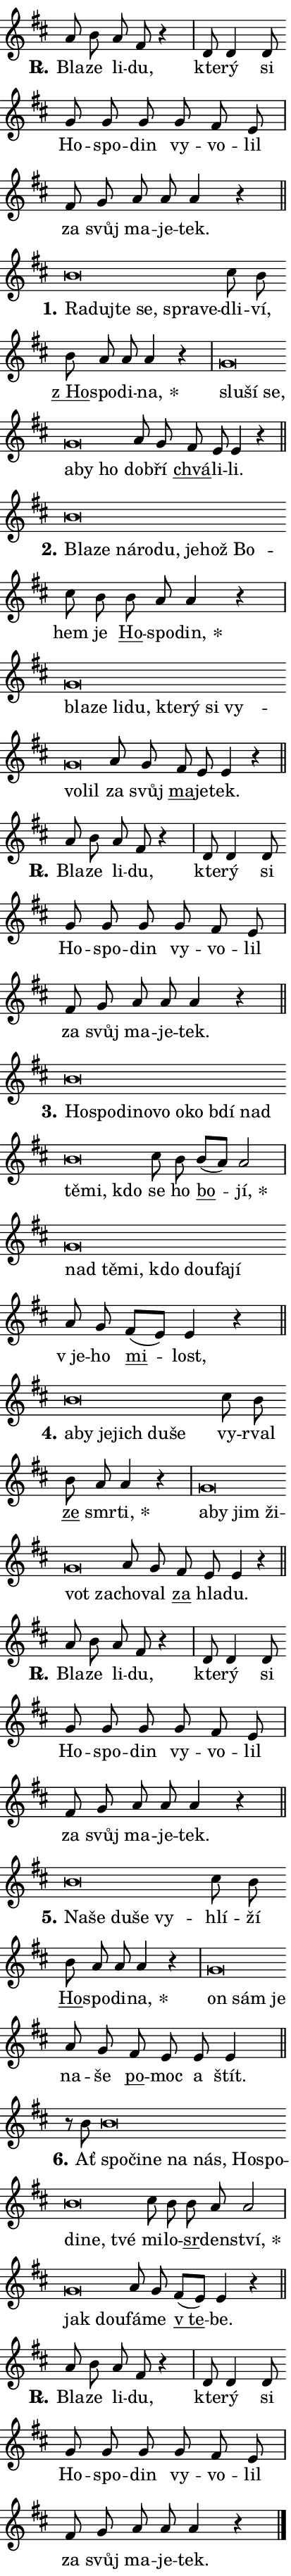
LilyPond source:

\version "2.24.0"
\header { tagline = "" }
\paper {
  indent = 0\cm
  top-margin = 0\cm
  right-margin = 0.13\cm % to fit lyric hyphens
  bottom-margin = 0\cm
  left-margin = 0\cm
  paper-width = 7\cm
  page-breaking = #ly:one-page-breaking
  system-system-spacing.basic-distance = #11
  score-system-spacing.basic-distance = #11
  ragged-last = ##f
}


%% Author: Thomas Morley
%% https://lists.gnu.org/archive/html/lilypond-user/2020-05/msg00002.html
#(define (line-position grob)
"Returns position of @var[grob} in current system:
   @code{'start}, if at first time-step
   @code{'end}, if at last time-step
   @code{'middle} otherwise
"
  (let* ((col (ly:item-get-column grob))
         (ln (ly:grob-object col 'left-neighbor))
         (rn (ly:grob-object col 'right-neighbor))
         (col-to-check-left (if (ly:grob? ln) ln col))
         (col-to-check-right (if (ly:grob? rn) rn col))
         (break-dir-left
           (and
             (ly:grob-property col-to-check-left 'non-musical #f)
             (ly:item-break-dir col-to-check-left)))
         (break-dir-right
           (and
             (ly:grob-property col-to-check-right 'non-musical #f)
             (ly:item-break-dir col-to-check-right))))
        (cond ((eqv? 1 break-dir-left) 'start)
              ((eqv? -1 break-dir-right) 'end)
              (else 'middle))))

#(define (tranparent-at-line-position vctor)
  (lambda (grob)
  "Relying on @code{line-position} select the relevant enry from @var{vctor}.
Used to determine transparency,"
    (case (line-position grob)
      ((end) (not (vector-ref vctor 0)))
      ((middle) (not (vector-ref vctor 1)))
      ((start) (not (vector-ref vctor 2))))))

noteHeadBreakVisibility =
#(define-music-function (break-visibility)(vector?)
"Makes @code{NoteHead}s transparent relying on @var{break-visibility}"
#{
  \override NoteHead.transparent =
    #(tranparent-at-line-position break-visibility)
#})

#(define delete-ledgers-for-transparent-note-heads
  (lambda (grob)
    "Reads whether a @code{NoteHead} is transparent.
If so this @code{NoteHead} is removed from @code{'note-heads} from
@var{grob}, which is supposed to be @code{LedgerLineSpanner}.
As a result ledgers are not printed for this @code{NoteHead}"
    (let* ((nhds-array (ly:grob-object grob 'note-heads))
           (nhds-list
             (if (ly:grob-array? nhds-array)
                 (ly:grob-array->list nhds-array)
                 '()))
           ;; Relies on the transparent-property being done before
           ;; Staff.LedgerLineSpanner.after-line-breaking is executed.
           ;; This is fragile ...
           (to-keep
             (remove
               (lambda (nhd)
                 (ly:grob-property nhd 'transparent #f))
               nhds-list)))
      ;; TODO find a better method to iterate over grob-arrays, similiar
      ;; to filter/remove etc for lists
      ;; For now rebuilt from scratch
      (set! (ly:grob-object grob 'note-heads)  '())
      (for-each
        (lambda (nhd)
          (ly:pointer-group-interface::add-grob grob 'note-heads nhd))
        to-keep))))

squashNotes = {
  \override NoteHead.X-extent = #'(-0.2 . 0.2)
  \override NoteHead.Y-extent = #'(-0.75 . 0)
  \override NoteHead.stencil =
    #(lambda (grob)
       (let ((pos (ly:grob-property grob 'staff-position)))
         (begin
           (if (< pos -7) (display "ERROR: Lower brevis then expected\n") (display ""))
           (if (<= pos -6) ly:text-interface::print ly:note-head::print))))
}
unSquashNotes = {
  \revert NoteHead.X-extent
  \revert NoteHead.Y-extent
  \revert NoteHead.stencil
}

hideNotes = \noteHeadBreakVisibility #begin-of-line-visible
unHideNotes = \noteHeadBreakVisibility #all-visible

% work-around for resetting accidentals
% https://lilypond.org/doc/v2.23/Documentation/notation/displaying-rhythms#unmetered-music
cadenzaMeasure = {
  \cadenzaOff
  \partial 1024 s1024
  \cadenzaOn
}

#(define-markup-command (accent layout props text) (markup?)
  "Underline accented syllable"
  (interpret-markup layout props
    #{\markup \override #'(offset . 4.3) \underline { #text }#}))

responsum = \markup \concat {
  "R" \hspace #-1.05 \path #0.1 #'((moveto 0 0.07) (lineto 0.9 0.8)) \hspace #0.05 "."
}

spaceSize = #0.6828661417322834 % exact space size for TeX Gyre Schola

\layout {
  \context {
    \Staff
    \remove "Time_signature_engraver"
    \override LedgerLineSpanner.after-line-breaking = #delete-ledgers-for-transparent-note-heads
  }
  \context {
    \Lyrics {
      \override LyricSpace.minimum-distance = \spaceSize
      \override LyricText.font-name = #"TeX Gyre Schola"
      \override LyricText.font-size = 1
      \override StanzaNumber.font-name = #"TeX Gyre Schola Bold"
      \override StanzaNumber.font-size = 1
    }
  }
  \context {
    \Score 
    \override NoteHead.text =
      #(lambda (grob) 
        (let ((pos (ly:grob-property grob 'staff-position)))
          #{\markup {
            \combine
              \halign #-0.55 \raise #(if (= pos -6) 0 0.5) \override #'(thickness . 2) \draw-line #'(3.2 . 0)
              \musicglyph "noteheads.sM1"
          }#}))
  }
}

% magnetic-lyrics.ily
%
%   written by
%     Jean Abou Samra <jean@abou-samra.fr>
%     Werner Lemberg <wl@gnu.org>
%
%   adapted by
%     Jiri Hon <jiri.hon@gmail.com>
%
% Version 2022-Apr-15

% https://www.mail-archive.com/lilypond-user@gnu.org/msg149350.html

#(define (Left_hyphen_pointer_engraver context)
   "Collect syllable-hyphen-syllable occurrences in lyrics and store
them in properties.  This engraver only looks to the left.  For
example, if the lyrics input is @code{foo -- bar}, it does the
following.

@itemize @bullet
@item
Set the @code{text} property of the @code{LyricHyphen} grob between
@q{foo} and @q{bar} to @code{foo}.

@item
Set the @code{left-hyphen} property of the @code{LyricText} grob with
text @q{foo} to the @code{LyricHyphen} grob between @q{foo} and
@q{bar}.
@end itemize

Use this auxiliary engraver in combination with the
@code{lyric-@/text::@/apply-@/magnetic-@/offset!} hook."
   (let ((hyphen #f)
         (text #f))
     (make-engraver
      (acknowledgers
       ((lyric-syllable-interface engraver grob source-engraver)
        (set! text grob)))
      (end-acknowledgers
       ((lyric-hyphen-interface engraver grob source-engraver)
        ;(when (not (grob::has-interface grob 'lyric-space-interface))
          (set! hyphen grob)));)
      ((stop-translation-timestep engraver)
       (when (and text hyphen)
         (ly:grob-set-object! text 'left-hyphen hyphen))
       (set! text #f)
       (set! hyphen #f)))))

#(define (lyric-text::apply-magnetic-offset! grob)
   "If the space between two syllables is less than the value in
property @code{LyricText@/.details@/.squash-threshold}, move the right
syllable to the left so that it gets concatenated with the left
syllable.

Use this function as a hook for
@code{LyricText@/.after-@/line-@/breaking} if the
@code{Left_@/hyphen_@/pointer_@/engraver} is active."
   (let ((hyphen (ly:grob-object grob 'left-hyphen #f)))
     (when hyphen
       (let ((left-text (ly:spanner-bound hyphen LEFT)))
         (when (grob::has-interface left-text 'lyric-syllable-interface)
           (let* ((common (ly:grob-common-refpoint grob left-text X))
                  (this-x-ext (ly:grob-extent grob common X))
                  (left-x-ext
                   (begin
                     ;; Trigger magnetism for left-text.
                     (ly:grob-property left-text 'after-line-breaking)
                     (ly:grob-extent left-text common X)))
                  ;; `delta` is the gap width between two syllables.
                  (delta (- (interval-start this-x-ext)
                            (interval-end left-x-ext)))
                  (details (ly:grob-property grob 'details))
                  (threshold (assoc-get 'squash-threshold details 0.2)))
             (when (< delta threshold)
               (let* (;; We have to manipulate the input text so that
                      ;; ligatures crossing syllable boundaries are not
                      ;; disabled.  For languages based on the Latin
                      ;; script this is essentially a beautification.
                      ;; However, for non-Western scripts it can be a
                      ;; necessity.
                      (lt (ly:grob-property left-text 'text))
                      (rt (ly:grob-property grob 'text))
                      (is-space (grob::has-interface hyphen 'lyric-space-interface))
                      (space (if is-space " " ""))
                      (extra-delta (if is-space spaceSize 0))
                      ;; Append new syllable.
                      (ltrt-space (if (and (string? lt) (string? rt))
                                (string-append lt space rt)
                                (make-concat-markup (list lt space rt))))
                      ;; Right-align `ltrt` to the right side.
                      (ltrt-space-markup (grob-interpret-markup
                               grob
                               (make-translate-markup
                                (cons (interval-length this-x-ext) 0)
                                (make-right-align-markup ltrt-space)))))
                 (begin
                   ;; Don't print `left-text`.
                   (ly:grob-set-property! left-text 'stencil #f)
                   ;; Set text and stencil (which holds all collected
                   ;; syllables so far) and shift it to the left.
                   (ly:grob-set-property! grob 'text ltrt-space)
                   (ly:grob-set-property! grob 'stencil ltrt-space-markup)
                   (ly:grob-translate-axis! grob (- (- delta extra-delta)) X))))))))))


#(define (lyric-hyphen::displace-bounds-first grob)
   ;; Make very sure this callback isn't triggered too early.
   (let ((left (ly:spanner-bound grob LEFT))
         (right (ly:spanner-bound grob RIGHT)))
     (ly:grob-property left 'after-line-breaking)
     (ly:grob-property right 'after-line-breaking)
     (ly:lyric-hyphen::print grob)))

squashThreshold = #0.4

\layout {
  \context {
    \Lyrics
    \consists #Left_hyphen_pointer_engraver
    \override LyricText.after-line-breaking =
      #lyric-text::apply-magnetic-offset!
    \override LyricHyphen.stencil = #lyric-hyphen::displace-bounds-first
    \override LyricText.details.squash-threshold = \squashThreshold
    \override LyricHyphen.minimum-distance = 0
    \override LyricHyphen.minimum-length = \squashThreshold
  }
}

squashText = \override LyricText.details.squash-threshold = 9999
unSquashText = \override LyricText.details.squash-threshold = \squashThreshold

leftText = \override LyricText.self-alignment-X = #LEFT
unLeftText = \revert LyricText.self-alignment-X

starOffset = #(lambda (grob) 
                (let ((x_offset (ly:self-alignment-interface::aligned-on-x-parent grob)))
                  (if (= x_offset 0) 0 (+ x_offset 1.2))))

star = #(define-music-function (syllable)(string?)
"Append star separator at the end of a syllable"
#{
  \once \override LyricText.X-offset = #starOffset
  \lyricmode { \markup {
    #syllable
    \override #'((font-name . "TeX Gyre Schola Bold")) \hspace #0.2 \lower #0.65 \larger "*"
  } }
#})

starAccent = #(define-music-function (syllable)(string?)
"Append star separator at the end of a syllable and make accent"
#{
  \once \override LyricText.X-offset = #starOffset
  \lyricmode { \markup {
    \accent #syllable
    \override #'((font-name . "TeX Gyre Schola Bold")) \hspace #0.2 \lower #0.65 \larger "*"
  } }
#})

breath = #(define-music-function (syllable)(string?)
"Append breathing indicator at the end of a syllable"
#{
  \lyricmode { \markup { #syllable "+" } }
#})

optionalBreath = #(define-music-function (syllable)(string?)
"Append optional breathing indicator at the end of a syllable"
#{
  \lyricmode { \markup { #syllable "(+)" } }
#})


\score {
    <<
        \new Voice = "melody" { \cadenzaOn \key d \major \relative { a'8 b a fis r4 \cadenzaMeasure \bar "|" d8 d4 d8 \bar "" g g g \bar "" g fis e \cadenzaMeasure \bar "|" fis g a a a4 r \cadenzaMeasure \bar "||" \break } }
        \new Lyrics \lyricsto "melody" { \lyricmode { \set stanza = \responsum
Bla -- ze li -- du, kte -- rý si Ho -- spo -- din vy -- vo -- lil za svůj ma -- je -- tek. } }
    >>
    \layout {}
}

\score {
    <<
        \new Voice = "melody" { \cadenzaOn \key d \major \relative { \squashNotes b'\breve*1/16 \hideNotes \breve*1/16 \bar "" \breve*1/16 \bar "" \breve*1/16 \bar "" \breve*1/16 \breve*1/16 \bar "" \unHideNotes \unSquashNotes cis8 b \bar "" b a a a4 r \cadenzaMeasure \bar "|" \squashNotes g\breve*1/16 \hideNotes \breve*1/16 \bar "" \breve*1/16 \bar "" \breve*1/16 \bar "" \breve*1/16 \breve*1/16 \bar "" \unHideNotes \unSquashNotes a8 g \bar "" fis e e4 r \cadenzaMeasure \bar "||" \break } }
        \new Lyrics \lyricsto "melody" { \lyricmode { \set stanza = "1."
\leftText Ra -- \squashText duj -- te se, spra -- ve -- \unLeftText \unSquashText dli -- ví, \markup \accent "z Ho" -- spo -- di -- \star na, \leftText slu -- \squashText ší se, a -- by ho \unLeftText \unSquashText dob -- ří \markup \accent chvá -- li -- li. } }
    >>
    \layout {}
}

\score {
    <<
        \new Voice = "melody" { \cadenzaOn \key d \major \relative { \squashNotes b'\breve*1/16 \hideNotes \breve*1/16 \bar "" \breve*1/16 \bar "" \breve*1/16 \bar "" \breve*1/16 \bar "" \breve*1/16 \bar "" \breve*1/16 \breve*1/16 \bar "" \unHideNotes \unSquashNotes cis8 b \bar "" b a a4 r \cadenzaMeasure \bar "|" \squashNotes g\breve*1/16 \hideNotes \breve*1/16 \bar "" \breve*1/16 \bar "" \breve*1/16 \bar "" \breve*1/16 \bar "" \breve*1/16 \bar "" \breve*1/16 \bar "" \breve*1/16 \bar "" \breve*1/16 \breve*1/16 \bar "" \unHideNotes \unSquashNotes a8 g \bar "" fis e e4 r \cadenzaMeasure \bar "||" \break } }
        \new Lyrics \lyricsto "melody" { \lyricmode { \set stanza = "2."
\leftText Bla -- \squashText ze ná -- ro -- du, je -- hož Bo -- \unLeftText \unSquashText hem je \markup \accent Ho -- spo -- \star din, \leftText bla -- \squashText ze li -- du, kte -- rý si vy -- vo -- lil \unLeftText \unSquashText za svůj \markup \accent ma -- je -- tek. } }
    >>
    \layout {}
}

\score {
    <<
        \new Voice = "melody" { \cadenzaOn \key d \major \relative { a'8 b a fis r4 \cadenzaMeasure \bar "|" d8 d4 d8 \bar "" g g g \bar "" g fis e \cadenzaMeasure \bar "|" fis g a a a4 r \cadenzaMeasure \bar "||" \break } }
        \new Lyrics \lyricsto "melody" { \lyricmode { \set stanza = \responsum
Bla -- ze li -- du, kte -- rý si Ho -- spo -- din vy -- vo -- lil za svůj ma -- je -- tek. } }
    >>
    \layout {}
}

\score {
    <<
        \new Voice = "melody" { \cadenzaOn \key d \major \relative { \squashNotes b'\breve*1/16 \hideNotes \breve*1/16 \bar "" \breve*1/16 \bar "" \breve*1/16 \bar "" \breve*1/16 \bar "" \breve*1/16 \bar "" \breve*1/16 \bar "" \breve*1/16 \bar "" \breve*1/16 \bar "" \breve*1/16 \bar "" \breve*1/16 \breve*1/16 \bar "" \unHideNotes \unSquashNotes cis8 b \bar "" b[( a)] a2 \cadenzaMeasure \bar "|" \squashNotes g\breve*1/16 \hideNotes \breve*1/16 \bar "" \breve*1/16 \bar "" \breve*1/16 \bar "" \breve*1/16 \bar "" \breve*1/16 \breve*1/16 \bar "" \unHideNotes \unSquashNotes a8 g \bar "" fis[( e)] e4 r \cadenzaMeasure \bar "||" \break } }
        \new Lyrics \lyricsto "melody" { \lyricmode { \set stanza = "3."
\leftText Ho -- \squashText spo -- di -- no -- vo o -- ko bdí nad tě -- mi, kdo \unLeftText \unSquashText se ho \markup \accent bo -- \star jí, \leftText nad \squashText tě -- mi, kdo dou -- fa -- jí \unLeftText \unSquashText "v je" -- ho \markup \accent mi -- lost, } }
    >>
    \layout {}
}

\score {
    <<
        \new Voice = "melody" { \cadenzaOn \key d \major \relative { \squashNotes b'\breve*1/16 \hideNotes \breve*1/16 \bar "" \breve*1/16 \bar "" \breve*1/16 \bar "" \breve*1/16 \breve*1/16 \bar "" \unHideNotes \unSquashNotes cis8 b \bar "" b a a4 r \cadenzaMeasure \bar "|" \squashNotes g\breve*1/16 \hideNotes \breve*1/16 \bar "" \breve*1/16 \bar "" \breve*1/16 \bar "" \breve*1/16 \breve*1/16 \bar "" \unHideNotes \unSquashNotes a8 g \bar "" fis e e4 r \cadenzaMeasure \bar "||" \break } }
        \new Lyrics \lyricsto "melody" { \lyricmode { \set stanza = "4."
\leftText a -- \squashText by je -- jich du -- še \unLeftText \unSquashText vy -- rval \markup \accent ze smr -- \star ti, \leftText a -- \squashText by jim ži -- vot za -- \unLeftText \unSquashText cho -- val \markup \accent za hla -- du. } }
    >>
    \layout {}
}

\score {
    <<
        \new Voice = "melody" { \cadenzaOn \key d \major \relative { a'8 b a fis r4 \cadenzaMeasure \bar "|" d8 d4 d8 \bar "" g g g \bar "" g fis e \cadenzaMeasure \bar "|" fis g a a a4 r \cadenzaMeasure \bar "||" \break } }
        \new Lyrics \lyricsto "melody" { \lyricmode { \set stanza = \responsum
Bla -- ze li -- du, kte -- rý si Ho -- spo -- din vy -- vo -- lil za svůj ma -- je -- tek. } }
    >>
    \layout {}
}

\score {
    <<
        \new Voice = "melody" { \cadenzaOn \key d \major \relative { \squashNotes b'\breve*1/16 \hideNotes \breve*1/16 \bar "" \breve*1/16 \bar "" \breve*1/16 \breve*1/16 \bar "" \unHideNotes \unSquashNotes cis8 b \bar "" b a a a4 r \cadenzaMeasure \bar "|" \squashNotes g\breve*1/16 \hideNotes \breve*1/16 \breve*1/16 \bar "" \unHideNotes \unSquashNotes a8 g \bar "" fis e e e4 \cadenzaMeasure \bar "||" \break } }
        \new Lyrics \lyricsto "melody" { \lyricmode { \set stanza = "5."
\leftText Na -- \squashText še du -- še vy -- \unLeftText \unSquashText hlí -- ží \markup \accent Ho -- spo -- di -- \star na, \leftText on \squashText sám je \unLeftText \unSquashText na -- še \markup \accent po -- moc a štít. } }
    >>
    \layout {}
}

\score {
    <<
        \new Voice = "melody" { \cadenzaOn \key d \major \relative { r8 b'8 \squashNotes b\breve*1/16 \hideNotes \breve*1/16 \bar "" \breve*1/16 \bar "" \breve*1/16 \bar "" \breve*1/16 \bar "" \breve*1/16 \bar "" \breve*1/16 \bar "" \breve*1/16 \bar "" \breve*1/16 \breve*1/16 \bar "" \unHideNotes \unSquashNotes cis8 b \bar "" b a a2 \cadenzaMeasure \bar "|" \squashNotes g\breve*1/16 \hideNotes \breve*1/16 \bar "" \unHideNotes \unSquashNotes a8 g \bar "" fis[( e)] e4 r \cadenzaMeasure \bar "||" \break } }
        \new Lyrics \lyricsto "melody" { \lyricmode { \set stanza = "6."
Ať \leftText spo -- \squashText či -- ne na nás, Ho -- spo -- di -- ne, tvé \unLeftText \unSquashText mi -- lo -- \markup \accent sr -- den -- \star ství, \leftText jak \squashText dou -- \unLeftText \unSquashText fá -- me \markup \accent "v te" -- be. } }
    >>
    \layout {}
}

\score {
    <<
        \new Voice = "melody" { \cadenzaOn \key d \major \relative { a'8 b a fis r4 \cadenzaMeasure \bar "|" d8 d4 d8 \bar "" g g g \bar "" g fis e \cadenzaMeasure \bar "|" fis g a a a4 r \cadenzaMeasure \bar "||" \break } \bar "|." }
        \new Lyrics \lyricsto "melody" { \lyricmode { \set stanza = \responsum
Bla -- ze li -- du, kte -- rý si Ho -- spo -- din vy -- vo -- lil za svůj ma -- je -- tek. } }
    >>
    \layout {}
}
